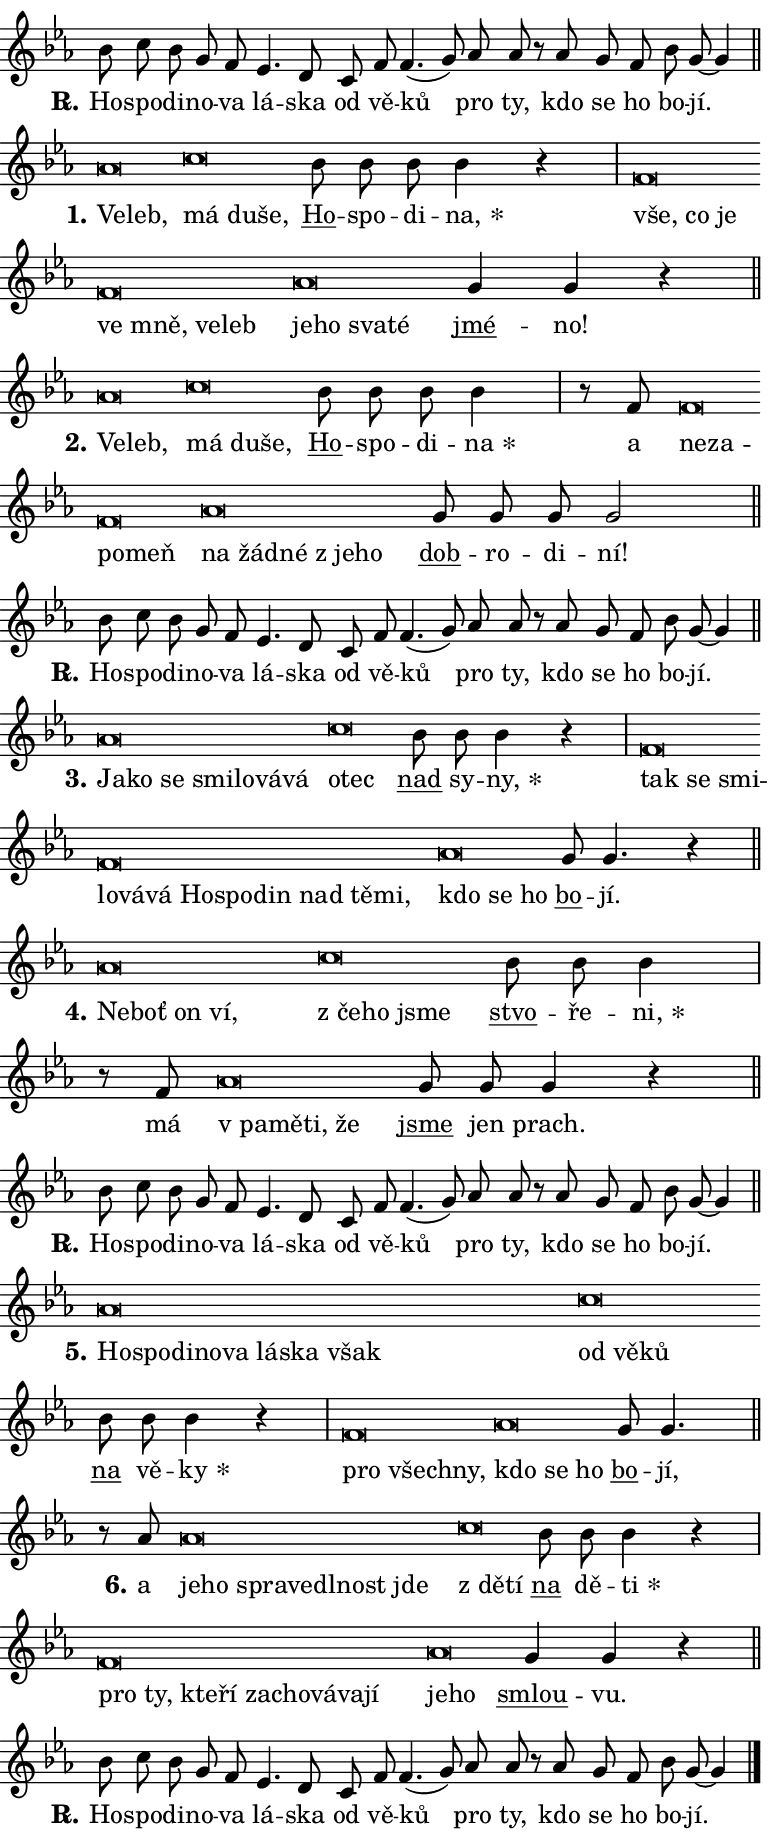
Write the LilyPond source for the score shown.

\version "2.24.0"
\header { tagline = "" }
\paper {
  indent = 0\cm
  top-margin = 0\cm
  right-margin = 0.13\cm % to fit lyric hyphens
  bottom-margin = 0\cm
  left-margin = 0\cm
  paper-width = 13\cm
  page-breaking = #ly:one-page-breaking
  system-system-spacing.basic-distance = #11
  score-system-spacing.basic-distance = #11
  ragged-last = ##f
}


%% Author: Thomas Morley
%% https://lists.gnu.org/archive/html/lilypond-user/2020-05/msg00002.html
#(define (line-position grob)
"Returns position of @var[grob} in current system:
   @code{'start}, if at first time-step
   @code{'end}, if at last time-step
   @code{'middle} otherwise
"
  (let* ((col (ly:item-get-column grob))
         (ln (ly:grob-object col 'left-neighbor))
         (rn (ly:grob-object col 'right-neighbor))
         (col-to-check-left (if (ly:grob? ln) ln col))
         (col-to-check-right (if (ly:grob? rn) rn col))
         (break-dir-left
           (and
             (ly:grob-property col-to-check-left 'non-musical #f)
             (ly:item-break-dir col-to-check-left)))
         (break-dir-right
           (and
             (ly:grob-property col-to-check-right 'non-musical #f)
             (ly:item-break-dir col-to-check-right))))
        (cond ((eqv? 1 break-dir-left) 'start)
              ((eqv? -1 break-dir-right) 'end)
              (else 'middle))))

#(define (tranparent-at-line-position vctor)
  (lambda (grob)
  "Relying on @code{line-position} select the relevant enry from @var{vctor}.
Used to determine transparency,"
    (case (line-position grob)
      ((end) (not (vector-ref vctor 0)))
      ((middle) (not (vector-ref vctor 1)))
      ((start) (not (vector-ref vctor 2))))))

noteHeadBreakVisibility =
#(define-music-function (break-visibility)(vector?)
"Makes @code{NoteHead}s transparent relying on @var{break-visibility}"
#{
  \override NoteHead.transparent =
    #(tranparent-at-line-position break-visibility)
#})

#(define delete-ledgers-for-transparent-note-heads
  (lambda (grob)
    "Reads whether a @code{NoteHead} is transparent.
If so this @code{NoteHead} is removed from @code{'note-heads} from
@var{grob}, which is supposed to be @code{LedgerLineSpanner}.
As a result ledgers are not printed for this @code{NoteHead}"
    (let* ((nhds-array (ly:grob-object grob 'note-heads))
           (nhds-list
             (if (ly:grob-array? nhds-array)
                 (ly:grob-array->list nhds-array)
                 '()))
           ;; Relies on the transparent-property being done before
           ;; Staff.LedgerLineSpanner.after-line-breaking is executed.
           ;; This is fragile ...
           (to-keep
             (remove
               (lambda (nhd)
                 (ly:grob-property nhd 'transparent #f))
               nhds-list)))
      ;; TODO find a better method to iterate over grob-arrays, similiar
      ;; to filter/remove etc for lists
      ;; For now rebuilt from scratch
      (set! (ly:grob-object grob 'note-heads)  '())
      (for-each
        (lambda (nhd)
          (ly:pointer-group-interface::add-grob grob 'note-heads nhd))
        to-keep))))

squashNotes = {
  \override NoteHead.X-extent = #'(-0.2 . 0.2)
  \override NoteHead.Y-extent = #'(-0.75 . 0)
  \override NoteHead.stencil =
    #(lambda (grob)
       (let ((pos (ly:grob-property grob 'staff-position)))
         (begin
           (if (< pos -7) (display "ERROR: Lower brevis then expected\n") (display ""))
           (if (<= pos -6) ly:text-interface::print ly:note-head::print))))
}
unSquashNotes = {
  \revert NoteHead.X-extent
  \revert NoteHead.Y-extent
  \revert NoteHead.stencil
}

hideNotes = \noteHeadBreakVisibility #begin-of-line-visible
unHideNotes = \noteHeadBreakVisibility #all-visible

% work-around for resetting accidentals
% https://lilypond.org/doc/v2.23/Documentation/notation/displaying-rhythms#unmetered-music
cadenzaMeasure = {
  \cadenzaOff
  \partial 1024 s1024
  \cadenzaOn
}

#(define-markup-command (accent layout props text) (markup?)
  "Underline accented syllable"
  (interpret-markup layout props
    #{\markup \override #'(offset . 4.3) \underline { #text }#}))

responsum = \markup \concat {
  "R" \hspace #-1.05 \path #0.1 #'((moveto 0 0.07) (lineto 0.9 0.8)) \hspace #0.05 "."
}

spaceSize = #0.6828661417322834 % exact space size for TeX Gyre Schola

\layout {
  \context {
    \Staff
    \remove "Time_signature_engraver"
    \override LedgerLineSpanner.after-line-breaking = #delete-ledgers-for-transparent-note-heads
  }
  \context {
    \Lyrics {
      \override LyricSpace.minimum-distance = \spaceSize
      \override LyricText.font-name = #"TeX Gyre Schola"
      \override LyricText.font-size = 1
      \override StanzaNumber.font-name = #"TeX Gyre Schola Bold"
      \override StanzaNumber.font-size = 1
    }
  }
  \context {
    \Score 
    \override NoteHead.text =
      #(lambda (grob) 
        (let ((pos (ly:grob-property grob 'staff-position)))
          #{\markup {
            \combine
              \halign #-0.55 \raise #(if (= pos -6) 0 0.5) \override #'(thickness . 2) \draw-line #'(3.2 . 0)
              \musicglyph "noteheads.sM1"
          }#}))
  }
}

% magnetic-lyrics.ily
%
%   written by
%     Jean Abou Samra <jean@abou-samra.fr>
%     Werner Lemberg <wl@gnu.org>
%
%   adapted by
%     Jiri Hon <jiri.hon@gmail.com>
%
% Version 2022-Apr-15

% https://www.mail-archive.com/lilypond-user@gnu.org/msg149350.html

#(define (Left_hyphen_pointer_engraver context)
   "Collect syllable-hyphen-syllable occurrences in lyrics and store
them in properties.  This engraver only looks to the left.  For
example, if the lyrics input is @code{foo -- bar}, it does the
following.

@itemize @bullet
@item
Set the @code{text} property of the @code{LyricHyphen} grob between
@q{foo} and @q{bar} to @code{foo}.

@item
Set the @code{left-hyphen} property of the @code{LyricText} grob with
text @q{foo} to the @code{LyricHyphen} grob between @q{foo} and
@q{bar}.
@end itemize

Use this auxiliary engraver in combination with the
@code{lyric-@/text::@/apply-@/magnetic-@/offset!} hook."
   (let ((hyphen #f)
         (text #f))
     (make-engraver
      (acknowledgers
       ((lyric-syllable-interface engraver grob source-engraver)
        (set! text grob)))
      (end-acknowledgers
       ((lyric-hyphen-interface engraver grob source-engraver)
        ;(when (not (grob::has-interface grob 'lyric-space-interface))
          (set! hyphen grob)));)
      ((stop-translation-timestep engraver)
       (when (and text hyphen)
         (ly:grob-set-object! text 'left-hyphen hyphen))
       (set! text #f)
       (set! hyphen #f)))))

#(define (lyric-text::apply-magnetic-offset! grob)
   "If the space between two syllables is less than the value in
property @code{LyricText@/.details@/.squash-threshold}, move the right
syllable to the left so that it gets concatenated with the left
syllable.

Use this function as a hook for
@code{LyricText@/.after-@/line-@/breaking} if the
@code{Left_@/hyphen_@/pointer_@/engraver} is active."
   (let ((hyphen (ly:grob-object grob 'left-hyphen #f)))
     (when hyphen
       (let ((left-text (ly:spanner-bound hyphen LEFT)))
         (when (grob::has-interface left-text 'lyric-syllable-interface)
           (let* ((common (ly:grob-common-refpoint grob left-text X))
                  (this-x-ext (ly:grob-extent grob common X))
                  (left-x-ext
                   (begin
                     ;; Trigger magnetism for left-text.
                     (ly:grob-property left-text 'after-line-breaking)
                     (ly:grob-extent left-text common X)))
                  ;; `delta` is the gap width between two syllables.
                  (delta (- (interval-start this-x-ext)
                            (interval-end left-x-ext)))
                  (details (ly:grob-property grob 'details))
                  (threshold (assoc-get 'squash-threshold details 0.2)))
             (when (< delta threshold)
               (let* (;; We have to manipulate the input text so that
                      ;; ligatures crossing syllable boundaries are not
                      ;; disabled.  For languages based on the Latin
                      ;; script this is essentially a beautification.
                      ;; However, for non-Western scripts it can be a
                      ;; necessity.
                      (lt (ly:grob-property left-text 'text))
                      (rt (ly:grob-property grob 'text))
                      (is-space (grob::has-interface hyphen 'lyric-space-interface))
                      (space (if is-space " " ""))
                      (extra-delta (if is-space spaceSize 0))
                      ;; Append new syllable.
                      (ltrt-space (if (and (string? lt) (string? rt))
                                (string-append lt space rt)
                                (make-concat-markup (list lt space rt))))
                      ;; Right-align `ltrt` to the right side.
                      (ltrt-space-markup (grob-interpret-markup
                               grob
                               (make-translate-markup
                                (cons (interval-length this-x-ext) 0)
                                (make-right-align-markup ltrt-space)))))
                 (begin
                   ;; Don't print `left-text`.
                   (ly:grob-set-property! left-text 'stencil #f)
                   ;; Set text and stencil (which holds all collected
                   ;; syllables so far) and shift it to the left.
                   (ly:grob-set-property! grob 'text ltrt-space)
                   (ly:grob-set-property! grob 'stencil ltrt-space-markup)
                   (ly:grob-translate-axis! grob (- (- delta extra-delta)) X))))))))))


#(define (lyric-hyphen::displace-bounds-first grob)
   ;; Make very sure this callback isn't triggered too early.
   (let ((left (ly:spanner-bound grob LEFT))
         (right (ly:spanner-bound grob RIGHT)))
     (ly:grob-property left 'after-line-breaking)
     (ly:grob-property right 'after-line-breaking)
     (ly:lyric-hyphen::print grob)))

squashThreshold = #0.4

\layout {
  \context {
    \Lyrics
    \consists #Left_hyphen_pointer_engraver
    \override LyricText.after-line-breaking =
      #lyric-text::apply-magnetic-offset!
    \override LyricHyphen.stencil = #lyric-hyphen::displace-bounds-first
    \override LyricText.details.squash-threshold = \squashThreshold
    \override LyricHyphen.minimum-distance = 0
    \override LyricHyphen.minimum-length = \squashThreshold
  }
}

squashText = \override LyricText.details.squash-threshold = 9999
unSquashText = \override LyricText.details.squash-threshold = \squashThreshold

leftText = \override LyricText.self-alignment-X = #LEFT
unLeftText = \revert LyricText.self-alignment-X

starOffset = #(lambda (grob) 
                (let ((x_offset (ly:self-alignment-interface::aligned-on-x-parent grob)))
                  (if (= x_offset 0) 0 (+ x_offset 1.2))))

star = #(define-music-function (syllable)(string?)
"Append star separator at the end of a syllable"
#{
  \once \override LyricText.X-offset = #starOffset
  \lyricmode { \markup {
    #syllable
    \override #'((font-name . "TeX Gyre Schola Bold")) \hspace #0.2 \lower #0.65 \larger "*"
  } }
#})

starAccent = #(define-music-function (syllable)(string?)
"Append star separator at the end of a syllable and make accent"
#{
  \once \override LyricText.X-offset = #starOffset
  \lyricmode { \markup {
    \accent #syllable
    \override #'((font-name . "TeX Gyre Schola Bold")) \hspace #0.2 \lower #0.65 \larger "*"
  } }
#})

breath = #(define-music-function (syllable)(string?)
"Append breathing indicator at the end of a syllable"
#{
  \lyricmode { \markup { #syllable "+" } }
#})

optionalBreath = #(define-music-function (syllable)(string?)
"Append optional breathing indicator at the end of a syllable"
#{
  \lyricmode { \markup { #syllable "(+)" } }
#})


\score {
    <<
        \new Voice = "melody" { \cadenzaOn \key es \major \relative { bes'8 c bes g f es4. d8 \bar "" c f f4.( g8)] \bar "" as as \bar "" r as g f bes g~ g4 \cadenzaMeasure \bar "||" \break } }
        \new Lyrics \lyricsto "melody" { \lyricmode { \set stanza = \responsum
Ho -- spo -- di -- no -- va lá -- ska od vě -- ků pro ty, kdo se ho bo -- jí. } }
    >>
    \layout {}
}

\score {
    <<
        \new Voice = "melody" { \cadenzaOn \key es \major \relative { \squashNotes as'\breve*1/16 \hideNotes \breve*1/16 \bar "" \unHideNotes \unSquashNotes \squashNotes c\breve*1/16 \hideNotes \breve*1/16 \breve*1/16 \bar "" \unHideNotes \unSquashNotes \bar "" bes8 bes bes bes4 r \cadenzaMeasure \bar "|" \squashNotes f\breve*1/16 \hideNotes \breve*1/16 \bar "" \breve*1/16 \bar "" \breve*1/16 \bar "" \breve*1/16 \bar "" \breve*1/16 \breve*1/16 \bar "" \unHideNotes \unSquashNotes \squashNotes as\breve*1/16 \hideNotes \breve*1/16 \bar "" \breve*1/16 \breve*1/16 \bar "" \unHideNotes \unSquashNotes \bar "" g4 g r \cadenzaMeasure \bar "||" \break } }
        \new Lyrics \lyricsto "melody" { \lyricmode { \set stanza = "1."
\leftText Ve -- \squashText leb, \unSquashText má \squashText du -- še, \unLeftText \unSquashText \markup \accent Ho -- spo -- di -- \star na, \leftText vše, \squashText co je ve mně, ve -- leb \unSquashText je -- \squashText ho sva -- té \unLeftText \unSquashText \markup \accent jmé -- no! } }
    >>
    \layout {}
}

\score {
    <<
        \new Voice = "melody" { \cadenzaOn \key es \major \relative { \squashNotes as'\breve*1/16 \hideNotes \breve*1/16 \bar "" \unHideNotes \unSquashNotes \squashNotes c\breve*1/16 \hideNotes \breve*1/16 \breve*1/16 \bar "" \unHideNotes \unSquashNotes \bar "" bes8 bes bes bes4 \cadenzaMeasure \bar "|" r8 f8 \squashNotes f\breve*1/16 \hideNotes \breve*1/16 \bar "" \breve*1/16 \breve*1/16 \bar "" \unHideNotes \unSquashNotes \squashNotes as\breve*1/16 \hideNotes \breve*1/16 \bar "" \breve*1/16 \bar "" \breve*1/16 \breve*1/16 \bar "" \unHideNotes \unSquashNotes \bar "" g8 g g g2 \cadenzaMeasure \bar "||" \break } }
        \new Lyrics \lyricsto "melody" { \lyricmode { \set stanza = "2."
\leftText Ve -- \squashText leb, \unSquashText má \squashText du -- še, \unLeftText \unSquashText \markup \accent Ho -- spo -- di -- \star na a \leftText ne -- \squashText za -- po -- meň \unSquashText na \squashText žád -- né "z je" -- ho \unLeftText \unSquashText \markup \accent dob -- ro -- di -- ní! } }
    >>
    \layout {}
}

\score {
    <<
        \new Voice = "melody" { \cadenzaOn \key es \major \relative { bes'8 c bes g f es4. d8 \bar "" c f f4.( g8)] \bar "" as as \bar "" r as g f bes g~ g4 \cadenzaMeasure \bar "||" \break } }
        \new Lyrics \lyricsto "melody" { \lyricmode { \set stanza = \responsum
Ho -- spo -- di -- no -- va lá -- ska od vě -- ků pro ty, kdo se ho bo -- jí. } }
    >>
    \layout {}
}

\score {
    <<
        \new Voice = "melody" { \cadenzaOn \key es \major \relative { \squashNotes as'\breve*1/16 \hideNotes \breve*1/16 \bar "" \breve*1/16 \bar "" \breve*1/16 \bar "" \breve*1/16 \bar "" \breve*1/16 \breve*1/16 \bar "" \unHideNotes \unSquashNotes \squashNotes c\breve*1/16 \hideNotes \breve*1/16 \bar "" \unHideNotes \unSquashNotes \bar "" bes8 bes bes4 r \cadenzaMeasure \bar "|" \squashNotes f\breve*1/16 \hideNotes \breve*1/16 \bar "" \breve*1/16 \bar "" \breve*1/16 \bar "" \breve*1/16 \bar "" \breve*1/16 \bar "" \breve*1/16 \bar "" \breve*1/16 \bar "" \breve*1/16 \bar "" \breve*1/16 \bar "" \breve*1/16 \breve*1/16 \bar "" \unHideNotes \unSquashNotes \squashNotes as\breve*1/16 \hideNotes \breve*1/16 \breve*1/16 \bar "" \unHideNotes \unSquashNotes \bar "" g8 g4. r4 \cadenzaMeasure \bar "||" \break } }
        \new Lyrics \lyricsto "melody" { \lyricmode { \set stanza = "3."
\leftText Ja -- \squashText ko se smi -- lo -- vá -- vá \unSquashText o -- \squashText tec \unLeftText \unSquashText \markup \accent nad sy -- \star ny, \leftText tak \squashText se smi -- lo -- vá -- vá Ho -- spo -- din nad tě -- mi, \unSquashText kdo \squashText se ho \unLeftText \unSquashText \markup \accent bo -- jí. } }
    >>
    \layout {}
}

\score {
    <<
        \new Voice = "melody" { \cadenzaOn \key es \major \relative { \squashNotes as'\breve*1/16 \hideNotes \breve*1/16 \bar "" \breve*1/16 \breve*1/16 \bar "" \unHideNotes \unSquashNotes \squashNotes c\breve*1/16 \hideNotes \breve*1/16 \breve*1/16 \bar "" \unHideNotes \unSquashNotes \bar "" bes8 bes bes4 \cadenzaMeasure \bar "|" r8 f8 \squashNotes as\breve*1/16 \hideNotes \breve*1/16 \bar "" \breve*1/16 \breve*1/16 \bar "" \unHideNotes \unSquashNotes \bar "" g8 g g4 r4 \cadenzaMeasure \bar "||" \break } }
        \new Lyrics \lyricsto "melody" { \lyricmode { \set stanza = "4."
\leftText Ne -- \squashText boť on ví, \unSquashText "z če" -- \squashText ho jsme \unLeftText \unSquashText \markup \accent stvo -- ře -- \star ni, má \leftText "v pa" -- \squashText mě -- ti, že \unLeftText \unSquashText \markup \accent jsme jen prach. } }
    >>
    \layout {}
}

\score {
    <<
        \new Voice = "melody" { \cadenzaOn \key es \major \relative { bes'8 c bes g f es4. d8 \bar "" c f f4.( g8)] \bar "" as as \bar "" r as g f bes g~ g4 \cadenzaMeasure \bar "||" \break } }
        \new Lyrics \lyricsto "melody" { \lyricmode { \set stanza = \responsum
Ho -- spo -- di -- no -- va lá -- ska od vě -- ků pro ty, kdo se ho bo -- jí. } }
    >>
    \layout {}
}

\score {
    <<
        \new Voice = "melody" { \cadenzaOn \key es \major \relative { \squashNotes as'\breve*1/16 \hideNotes \breve*1/16 \bar "" \breve*1/16 \bar "" \breve*1/16 \bar "" \breve*1/16 \bar "" \breve*1/16 \bar "" \breve*1/16 \breve*1/16 \bar "" \unHideNotes \unSquashNotes \squashNotes c\breve*1/16 \hideNotes \breve*1/16 \breve*1/16 \bar "" \unHideNotes \unSquashNotes \bar "" bes8 bes bes4 r \cadenzaMeasure \bar "|" \squashNotes f\breve*1/16 \hideNotes \breve*1/16 \breve*1/16 \bar "" \unHideNotes \unSquashNotes \squashNotes as\breve*1/16 \hideNotes \breve*1/16 \breve*1/16 \bar "" \unHideNotes \unSquashNotes \bar "" g8 g4. \cadenzaMeasure \bar "||" \break } }
        \new Lyrics \lyricsto "melody" { \lyricmode { \set stanza = "5."
\leftText Ho -- \squashText spo -- di -- no -- va lá -- ska však \unSquashText od \squashText vě -- ků \unLeftText \unSquashText \markup \accent na vě -- \star ky \leftText pro \squashText všech -- ny, \unSquashText kdo \squashText se ho \unLeftText \unSquashText \markup \accent bo -- jí, } }
    >>
    \layout {}
}

\score {
    <<
        \new Voice = "melody" { \cadenzaOn \key es \major \relative { r8 as'8 \squashNotes as\breve*1/16 \hideNotes \breve*1/16 \bar "" \breve*1/16 \bar "" \breve*1/16 \bar "" \breve*1/16 \bar "" \breve*1/16 \breve*1/16 \bar "" \unHideNotes \unSquashNotes \squashNotes c\breve*1/16 \hideNotes \breve*1/16 \bar "" \unHideNotes \unSquashNotes \bar "" bes8 bes bes4 r \cadenzaMeasure \bar "|" \squashNotes f\breve*1/16 \hideNotes \breve*1/16 \bar "" \breve*1/16 \bar "" \breve*1/16 \bar "" \breve*1/16 \bar "" \breve*1/16 \bar "" \breve*1/16 \bar "" \breve*1/16 \breve*1/16 \bar "" \unHideNotes \unSquashNotes \squashNotes as\breve*1/16 \hideNotes \breve*1/16 \bar "" \unHideNotes \unSquashNotes \bar "" g4 g r \cadenzaMeasure \bar "||" \break } }
        \new Lyrics \lyricsto "melody" { \lyricmode { \set stanza = "6."
a \leftText je -- \squashText ho spra -- ve -- dl -- nost jde \unSquashText "z dě" -- \squashText tí \unLeftText \unSquashText \markup \accent na dě -- \star ti \leftText pro \squashText ty, kte -- ří za -- cho -- vá -- va -- jí \unSquashText je -- \squashText ho \unLeftText \unSquashText \markup \accent smlou -- vu. } }
    >>
    \layout {}
}

\score {
    <<
        \new Voice = "melody" { \cadenzaOn \key es \major \relative { bes'8 c bes g f es4. d8 \bar "" c f f4.( g8)] \bar "" as as \bar "" r as g f bes g~ g4 \cadenzaMeasure \bar "||" \break } \bar "|." }
        \new Lyrics \lyricsto "melody" { \lyricmode { \set stanza = \responsum
Ho -- spo -- di -- no -- va lá -- ska od vě -- ků pro ty, kdo se ho bo -- jí. } }
    >>
    \layout {}
}
